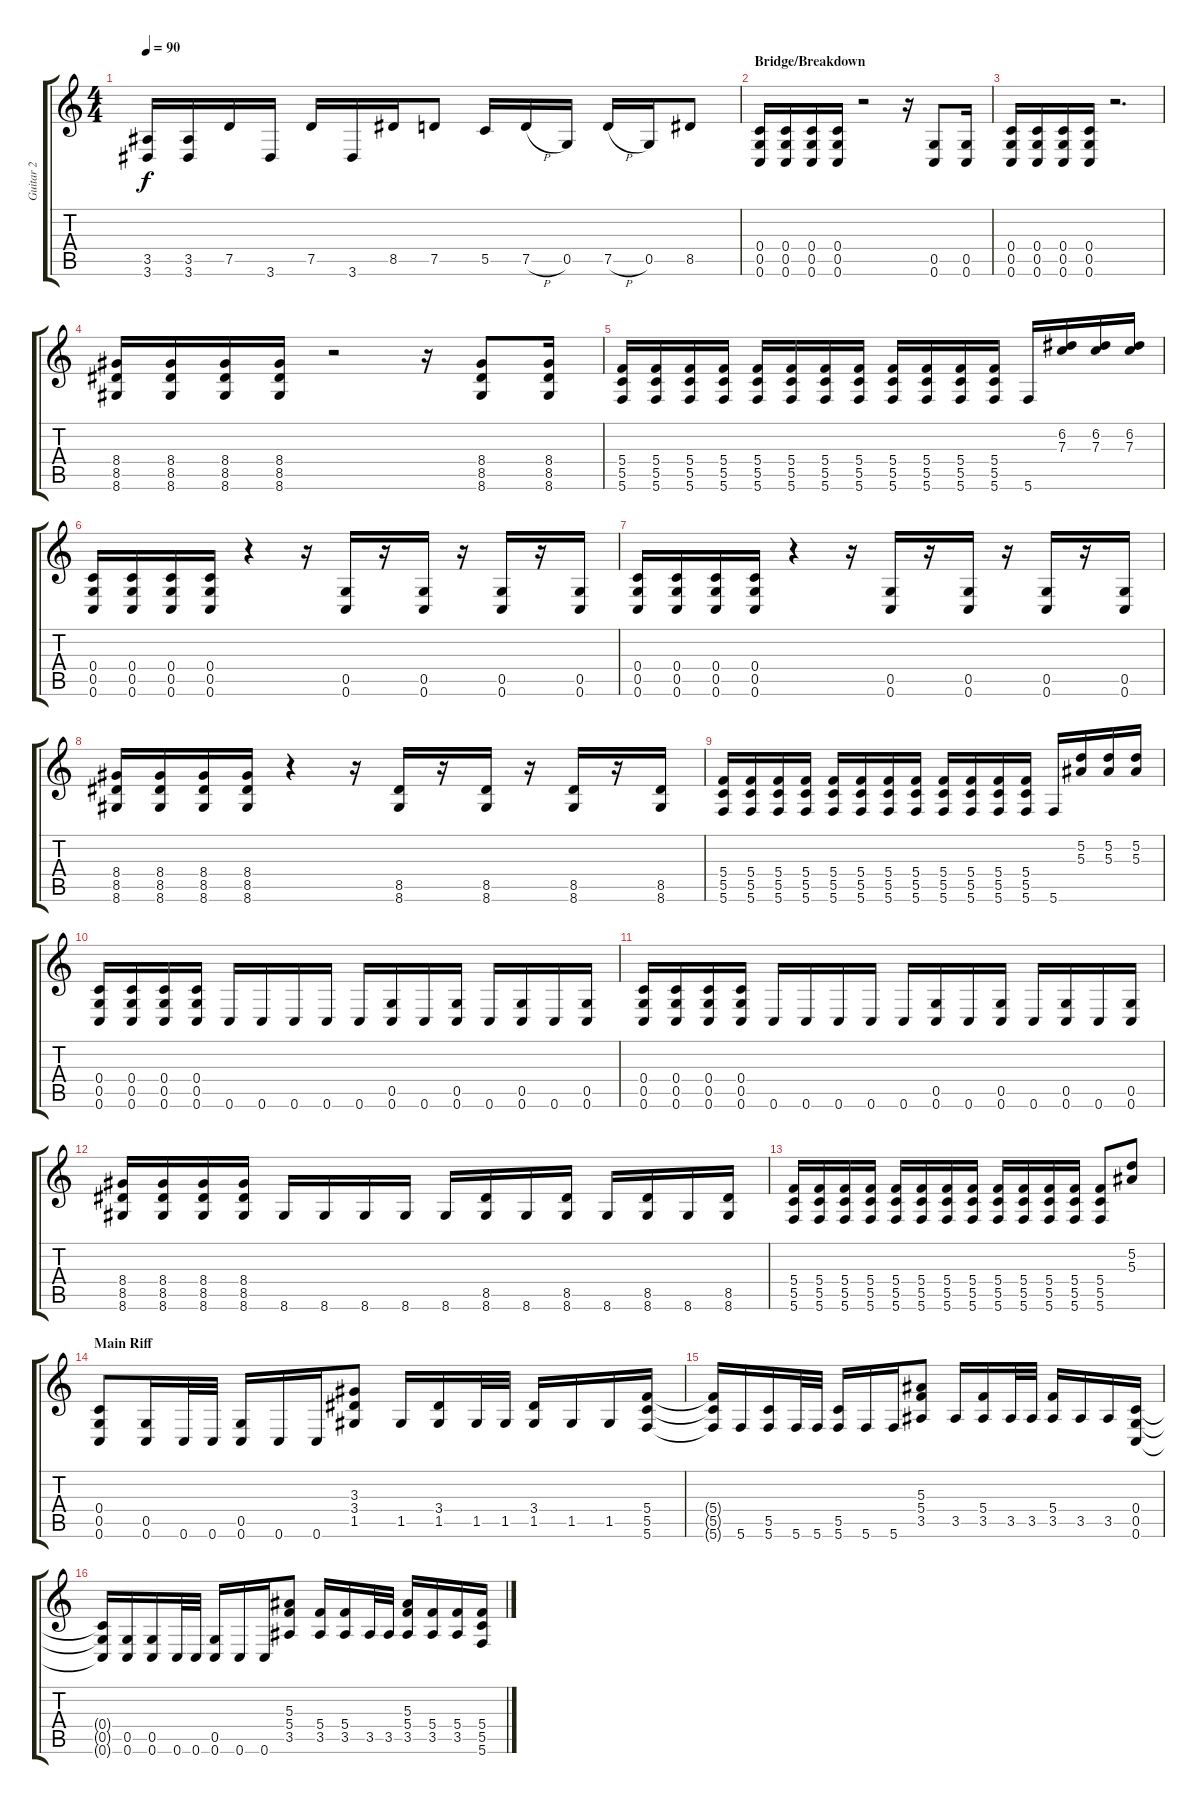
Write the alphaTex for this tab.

\track ("Guitar 2" "Guitar 2") {instrument distortionguitar}
\staff {score tabs}
\tuning (D4 A3 F3 C3 G2 C2) {hide}
\ts (4 4)
\tempo 90
\clef g2
\ks c
(3.5{t} 3.6{t}).16{dy f} (3.5 3.6).16 7.5.16 3.6.16 7.5.16 3.6.16 8.5.16 7.5.8 5.5.16 7.5{h}.16 0.5.16 7.5{h}.16 0.5.16 8.5.8 |
\section ("" "Bridge/Breakdown")
(0.4 0.5 0.6).16 (0.4 0.5 0.6).16 (0.4 0.5 0.6).16 (0.4 0.5 0.6).16 r.2 r.16 (0.5 0.6).8 (0.5 0.6).16 |
(0.4 0.5 0.6).16 (0.4 0.5 0.6).16 (0.4 0.5 0.6).16 (0.4 0.5 0.6).16 r.2{d} |
(8.4 8.5 8.6).16 (8.4 8.5 8.6).16 (8.4 8.5 8.6).16 (8.4 8.5 8.6).16 r.2 r.16 (8.4 8.5 8.6).8 (8.4 8.5 8.6).16 |
(5.4 5.5 5.6).16 (5.4 5.5 5.6).16 (5.4 5.5 5.6).16 (5.4 5.5 5.6).16 (5.4 5.5 5.6).16 (5.4 5.5 5.6).16 (5.4 5.5 5.6).16 (5.4 5.5 5.6).16 (5.4 5.5 5.6).16 (5.4 5.5 5.6).16 (5.4 5.5 5.6).16 (5.4 5.5 5.6).16 5.6.16 (6.2 7.3).16 (6.2 7.3).16 (6.2 7.3).16 |
(0.4 0.5 0.6).16 (0.4 0.5 0.6).16 (0.4 0.5 0.6).16 (0.4 0.5 0.6).16 r.4 r.16 (0.5 0.6).16 r.16 (0.5 0.6).16 r.16 (0.5 0.6).16 r.16 (0.5 0.6).16 |
(0.4 0.5 0.6).16 (0.4 0.5 0.6).16 (0.4 0.5 0.6).16 (0.4 0.5 0.6).16 r.4 r.16 (0.5 0.6).16 r.16 (0.5 0.6).16 r.16 (0.5 0.6).16 r.16 (0.5 0.6).16 |
(8.4 8.5 8.6).16 (8.4 8.5 8.6).16 (8.4 8.5 8.6).16 (8.4 8.5 8.6).16 r.4 r.16 (8.5 8.6).16 r.16 (8.5 8.6).16 r.16 (8.5 8.6).16 r.16 (8.5 8.6).16 |
(5.4 5.5 5.6).16 (5.4 5.5 5.6).16 (5.4 5.5 5.6).16 (5.4 5.5 5.6).16 (5.4 5.5 5.6).16 (5.4 5.5 5.6).16 (5.4 5.5 5.6).16 (5.4 5.5 5.6).16 (5.4 5.5 5.6).16 (5.4 5.5 5.6).16 (5.4 5.5 5.6).16 (5.4 5.5 5.6).16 5.6.16 (5.2 5.3).16 (5.2 5.3).16 (5.2 5.3).16 |
(0.4 0.5 0.6).16 (0.4 0.5 0.6).16 (0.4 0.5 0.6).16 (0.4 0.5 0.6).16 0.6.16 0.6.16 0.6.16 0.6.16 0.6.16 (0.5 0.6).16 0.6.16 (0.5 0.6).16 0.6.16 (0.5 0.6).16 0.6.16 (0.5 0.6).16 |
(0.4 0.5 0.6).16 (0.4 0.5 0.6).16 (0.4 0.5 0.6).16 (0.4 0.5 0.6).16 0.6.16 0.6.16 0.6.16 0.6.16 0.6.16 (0.5 0.6).16 0.6.16 (0.5 0.6).16 0.6.16 (0.5 0.6).16 0.6.16 (0.5 0.6).16 |
(8.4 8.5 8.6).16 (8.4 8.5 8.6).16 (8.4 8.5 8.6).16 (8.4 8.5 8.6).16 8.6.16 8.6.16 8.6.16 8.6.16 8.6.16 (8.5 8.6).16 8.6.16 (8.5 8.6).16 8.6.16 (8.5 8.6).16 8.6.16 (8.5 8.6).16 |
(5.4 5.5 5.6).16 (5.4 5.5 5.6).16 (5.4 5.5 5.6).16 (5.4 5.5 5.6).16 (5.4 5.5 5.6).16 (5.4 5.5 5.6).16 (5.4 5.5 5.6).16 (5.4 5.5 5.6).16 (5.4 5.5 5.6).16 (5.4 5.5 5.6).16 (5.4 5.5 5.6).16 (5.4 5.5 5.6).16 (5.4 5.5 5.6).8 (5.2 5.3).8 |
\section ("" "Main Riff")
(0.4 0.5 0.6).8 (0.5 0.6).16 0.6.32 0.6.32 (0.5 0.6).16 0.6.16 0.6.16 (3.3 3.4 1.5).8 1.5.16 (3.4 1.5).16 1.5.32 1.5.32 (3.4 1.5).16 1.5.16 1.5.16 (5.4 5.5 5.6).16 |
(5.4{t} 5.5{t} 5.6{t}).16 5.6.16 (5.5 5.6).16 5.6.32 5.6.32 (5.5 5.6).16 5.6.16 5.6.16 (5.3 5.4 3.5).8 3.5.16 (5.4 3.5).16 3.5.32 3.5.32 (5.4 3.5).16 3.5.16 3.5.16 (0.4 0.5 0.6).16 |
(0.4{t} 0.5{t} 0.6{t}).16 (0.5 0.6).16 (0.5 0.6).16 0.6.32 0.6.32 (0.5 0.6).16 0.6.16 0.6.16 (5.3 5.4 3.5).8 (5.4 3.5).16 (5.4 3.5).16 3.5.32 3.5.32 (5.3 5.4 3.5).16 (5.4 3.5).16 (5.4 3.5).16 (5.4 5.5 5.6).16
